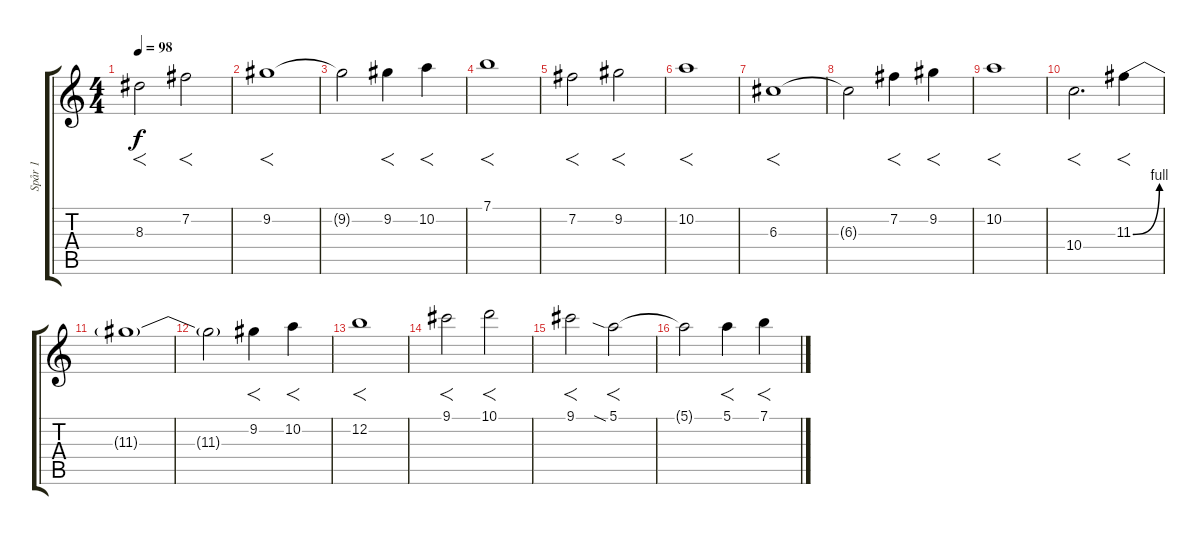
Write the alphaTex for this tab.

\track ("Spår 1" "Spår 1") {instrument acousticguitarsteel}
\staff {score tabs}
\tuning (E4 B3 G3 D3 A2 E2) {hide}
\ts (4 4)
\tempo 98
\clef g2
\ks c
8.3.2{f dy f} 7.2.2{f} |
9.2.1{f} |
9.2{t}.2 9.2.4{f} 10.2.4{f} |
7.1.1{f} |
7.2.2{f} 9.2.2{f} |
10.2.1{f} |
6.3.1{f} |
6.3{t}.2 7.2.4{f} 9.2.4{f} |
10.2.1{f} |
10.4.2{f d} 11.3{be (bend 0 0 60 4)}.4{f} |
11.3{t}.1 |
11.3{t}.2 9.2.4{f} 10.2.4{f} |
12.2.1{f} |
9.1.2{f} 10.1.2{f} |
9.1.2{f} 5.1{sia}.2{f} |
5.1{t}.2 5.1.4{f} 7.1.4{f}
